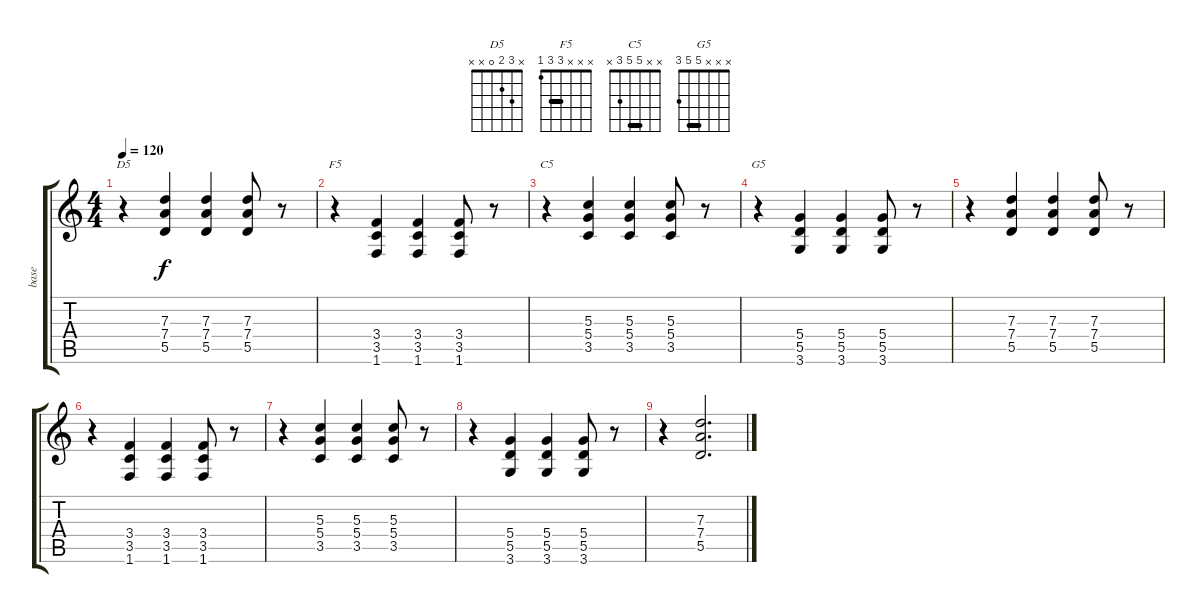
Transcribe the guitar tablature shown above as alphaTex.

\track ("base" "base") {instrument distortionguitar}
\staff {score tabs}
\tuning (E4 B3 G3 D3 A2 E2) {hide}
\chord ("D5" x 3 2 0 x x)
\chord ("F5" x x x 3 3 1) {barre 3}
\chord ("C5" x x 5 5 3 x) {barre 5}
\chord ("G5" x x x 5 5 3) {barre 5}
\ts (4 4)
\tempo 120
\clef g2
\ks c
r.4{ch "D5" dy f} (7.3 7.4 5.5).4 (7.3 7.4 5.5).4 (7.3 7.4 5.5).8 r.8 |
r.4{ch "F5"} (3.4 3.5 1.6).4 (3.4 3.5 1.6).4 (3.4 3.5 1.6).8 r.8 |
r.4{ch "C5"} (5.3 5.4 3.5).4 (5.3 5.4 3.5).4 (5.3 5.4 3.5).8 r.8 |
r.4{ch "G5"} (5.4 5.5 3.6).4 (5.4 5.5 3.6).4 (5.4 5.5 3.6).8 r.8 |
r.4 (7.3 7.4 5.5).4 (7.3 7.4 5.5).4 (7.3 7.4 5.5).8 r.8 |
r.4 (3.4 3.5 1.6).4 (3.4 3.5 1.6).4 (3.4 3.5 1.6).8 r.8 |
r.4 (5.3 5.4 3.5).4 (5.3 5.4 3.5).4 (5.3 5.4 3.5).8 r.8 |
r.4 (5.4 5.5 3.6).4 (5.4 5.5 3.6).4 (5.4 5.5 3.6).8 r.8 |
r.4 (7.3 7.4 5.5).2{d}
